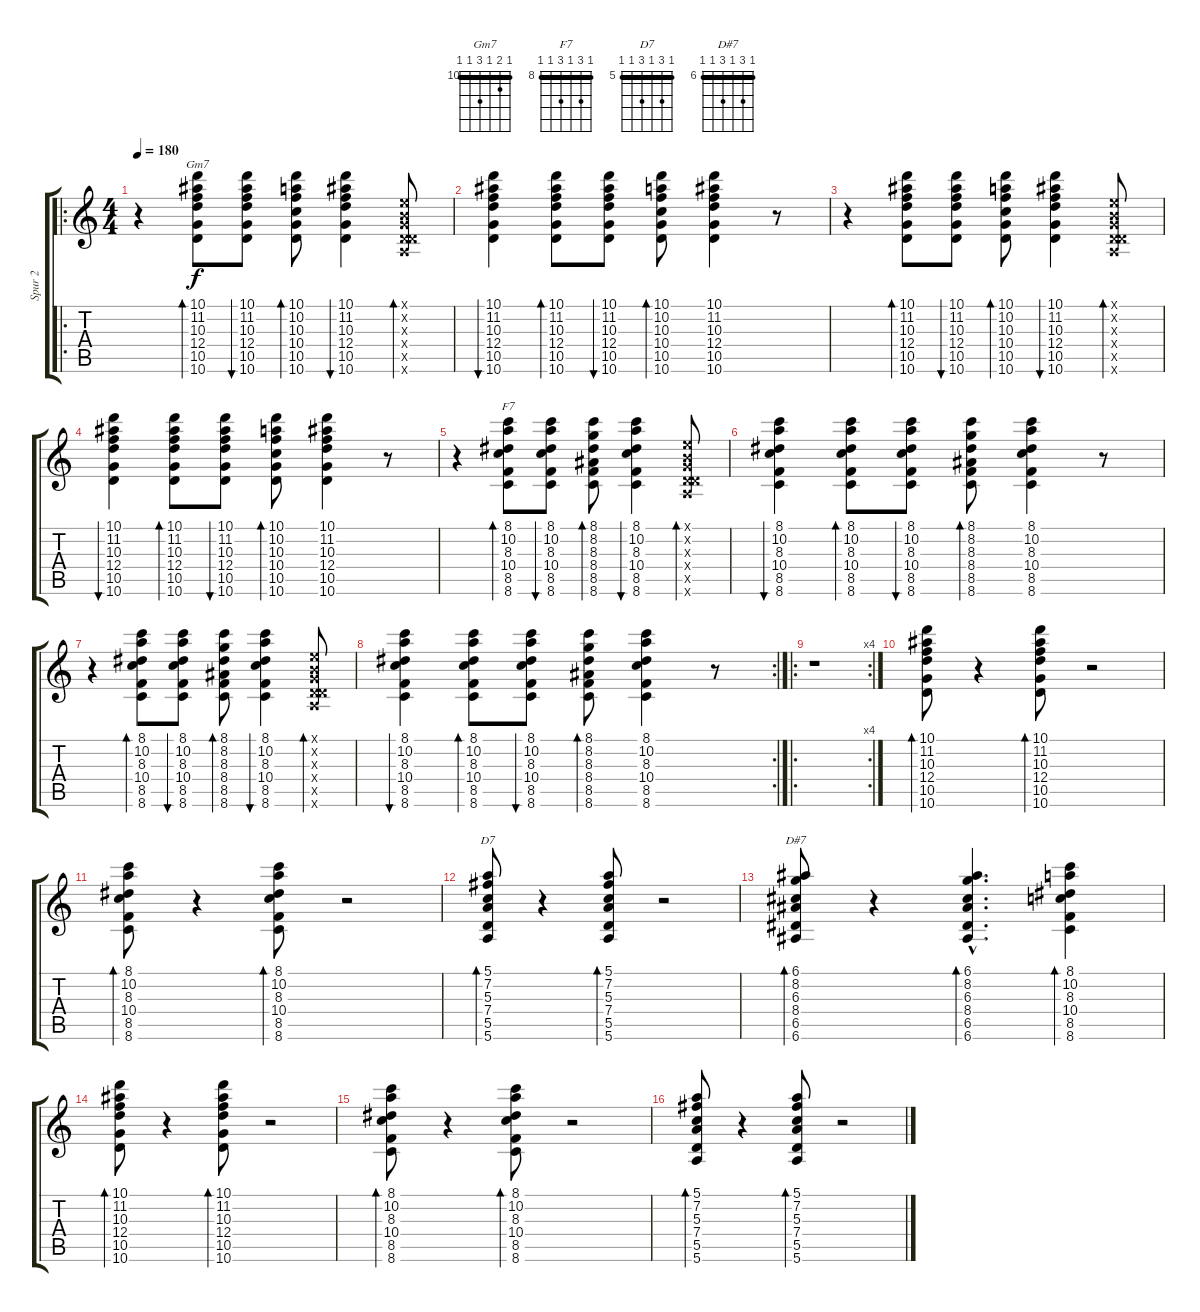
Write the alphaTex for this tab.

\track ("Spur 2" "Spur 2") {instrument overdrivenguitar}
\staff {score tabs}
\tuning (E4 B3 G3 D3 A2 E2) {hide}
\chord ("Gm7" 10 11 10 12 10 10) {firstfret 10 barre 10}
\chord ("F7" 8 10 8 10 8 8) {firstfret 8 barre 8}
\chord ("D7" 5 7 5 7 5 5) {firstfret 5 barre 5}
\chord ("D#7" 6 8 6 8 6 6) {firstfret 6 barre 6}
\ro
\ts (4 4)
\tempo 180
\clef g2
\ks c
r.4{dy f} (10.1 11.2 10.3 12.4 10.5 10.6).8{bd 60 ch "Gm7"} (10.1 11.2 10.3 12.4 10.5 10.6).8{bu 60} (10.1 10.2 10.3 10.4 10.5 10.6).8{bd 60} (10.1 11.2 10.3 12.4 10.5 10.6).4{bu 60} (0.1{x} 0.2{x} 0.3{x} 0.4{x} 0.5{x} 10.6{x}).8{bd 60} |
(10.1 11.2 10.3 12.4 10.5 10.6).4{bu 60} (10.1 11.2 10.3 12.4 10.5 10.6).8{bd 60} (10.1 11.2 10.3 12.4 10.5 10.6).8{bu 60} (10.1 10.2 10.3 10.4 10.5 10.6).8{bd 60} (10.1 11.2 10.3 12.4 10.5 10.6).4 r.8 |
r.4 (10.1 11.2 10.3 12.4 10.5 10.6).8{bd 60} (10.1 11.2 10.3 12.4 10.5 10.6).8{bu 60} (10.1 10.2 10.3 10.4 10.5 10.6).8{bd 60} (10.1 11.2 10.3 12.4 10.5 10.6).4{bu 60} (0.1{x} 0.2{x} 0.3{x} 0.4{x} 0.5{x} 10.6{x}).8{bd 60} |
(10.1 11.2 10.3 12.4 10.5 10.6).4{bu 60} (10.1 11.2 10.3 12.4 10.5 10.6).8{bd 60} (10.1 11.2 10.3 12.4 10.5 10.6).8{bu 60} (10.1 10.2 10.3 10.4 10.5 10.6).8{bd 60} (10.1 11.2 10.3 12.4 10.5 10.6).4 r.8 |
r.4 (8.1 10.2 8.3 10.4 8.5 8.6).8{bd 60 ch "F7"} (8.1 10.2 8.3 10.4 8.5 8.6).8{bu 60} (8.1 8.2 8.3 8.4 8.5 8.6).8{bd 60} (8.1 10.2 8.3 10.4 8.5 8.6).4{bu 60} (0.1{x} 0.2{x} 0.3{x} 0.4{x} 0.5{x} 10.6{x}).8{bd 60} |
(8.1 10.2 8.3 10.4 8.5 8.6).4{bu 60} (8.1 10.2 8.3 10.4 8.5 8.6).8{bd 60} (8.1 10.2 8.3 10.4 8.5 8.6).8{bu 60} (8.1 8.2 8.3 8.4 8.5 8.6).8{bd 60} (8.1 10.2 8.3 10.4 8.5 8.6).4 r.8 |
r.4 (8.1 10.2 8.3 10.4 8.5 8.6).8{bd 60} (8.1 10.2 8.3 10.4 8.5 8.6).8{bu 60} (8.1 8.2 8.3 8.4 8.5 8.6).8{bd 60} (8.1 10.2 8.3 10.4 8.5 8.6).4{bu 60} (0.1{x} 0.2{x} 0.3{x} 0.4{x} 0.5{x} 10.6{x}).8{bd 60} |
\rc 2
(8.1 10.2 8.3 10.4 8.5 8.6).4{bu 60} (8.1 10.2 8.3 10.4 8.5 8.6).8{bd 60} (8.1 10.2 8.3 10.4 8.5 8.6).8{bu 60} (8.1 8.2 8.3 8.4 8.5 8.6).8{bd 60} (8.1 10.2 8.3 10.4 8.5 8.6).4 r.8 |
\ro
\rc 4
r.1 |
(10.1 11.2 10.3 12.4 10.5 10.6).8{bd 60} r.4 (10.1 11.2 10.3 12.4 10.5 10.6).8{bd 60} r.2 |
(8.1 10.2 8.3 10.4 8.5 8.6).8{bd 60} r.4 (8.1 10.2 8.3 10.4 8.5 8.6).8{bd 60} r.2 |
(5.1 7.2 5.3 7.4 5.5 5.6).8{bd 60 ch "D7"} r.4 (5.1 7.2 5.3 7.4 5.5 5.6).8{bd 60} r.2 |
(6.1 8.2 6.3 8.4 6.5 6.6).8{bd 60 ch "D#7"} r.4 (6.1{hac} 8.2{hac} 6.3{hac} 8.4{hac} 6.5{hac} 6.6{hac}).4{d bd 60} (8.1 10.2 8.3 10.4 8.5 8.6).4{bd 60} |
(10.1 11.2 10.3 12.4 10.5 10.6).8{bd 60} r.4 (10.1 11.2 10.3 12.4 10.5 10.6).8{bd 60} r.2 |
(8.1 10.2 8.3 10.4 8.5 8.6).8{bd 60} r.4 (8.1 10.2 8.3 10.4 8.5 8.6).8{bd 60} r.2 |
(5.1 7.2 5.3 7.4 5.5 5.6).8{bd 60} r.4 (5.1 7.2 5.3 7.4 5.5 5.6).8{bd 60} r.2
